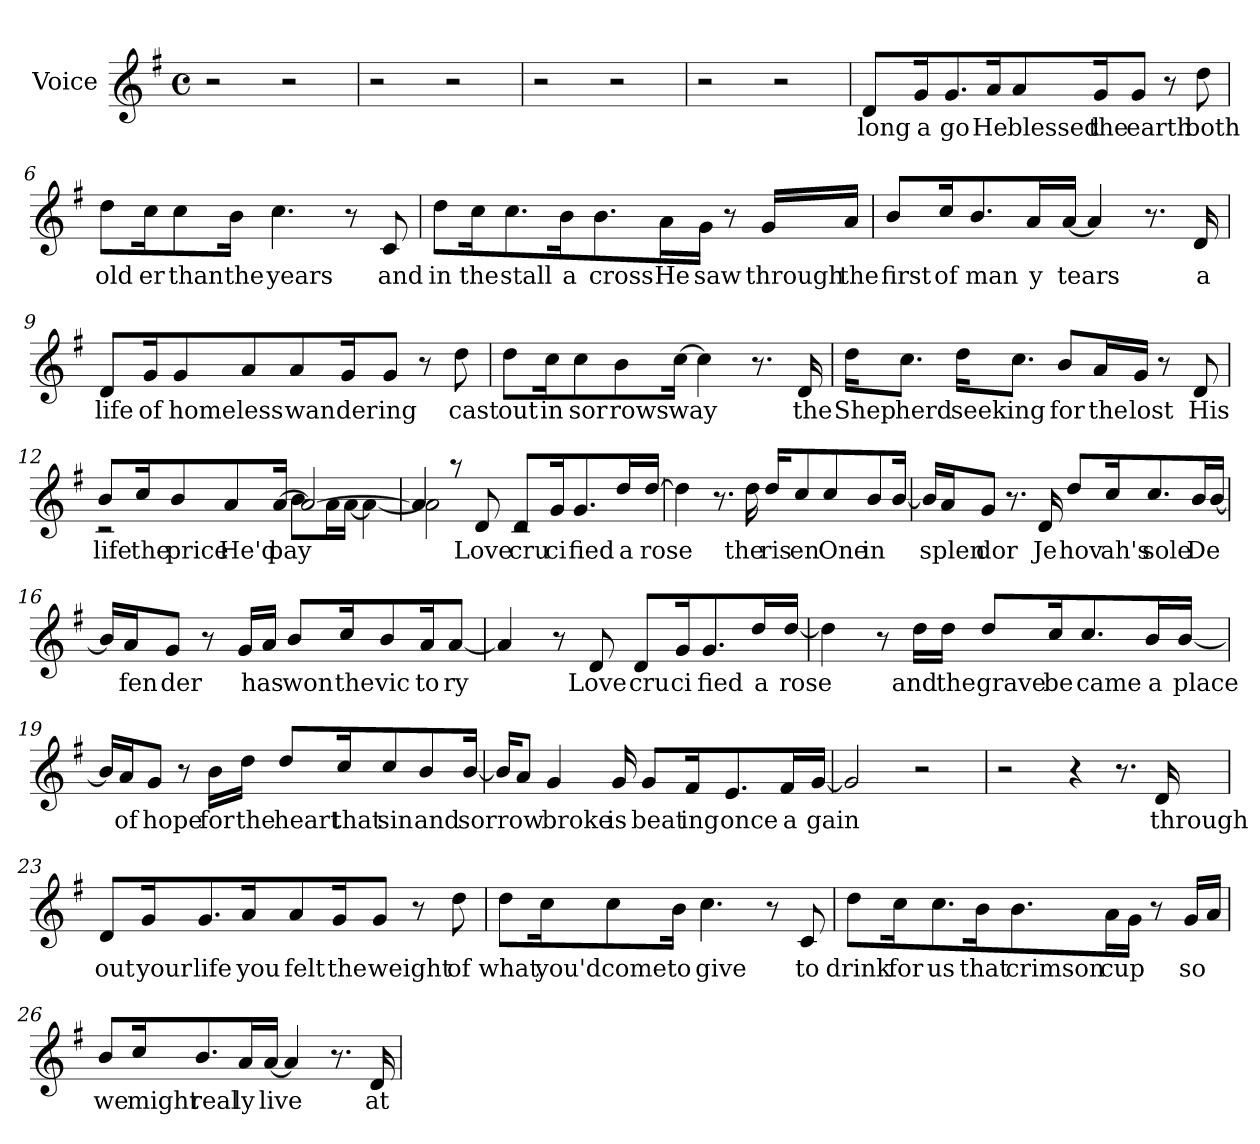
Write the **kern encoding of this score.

**kern	**text
*part1	*part1
*staff1	*staff1
*I"Voice	*
*I'V	*
*clefG2	*
*k[f#]	*
*G:	*
*M4/4	*
*met(c)	*
=1	=1
2r	.
2r	.
=2	=2
2r	.
2r	.
=3	=3
2r	.
2r	.
=4	=4
2r	.
2r	.
=5	=5
!	!LO:LY:b
8d/L	long
!	!LO:LY:b
16g/k	a
!	!LO:LY:b
8.g/	go
!	!LO:LY:b
16a/k	He
!	!LO:LY:b
8a/	blessed
!	!LO:LY:b
16g/k	the
!	!LO:LY:b
8g/J	earth
8r	.
!	!LO:LY:b
8dd\	both
!!LO:LB:g=z
=6	=6
!	!LO:LY:b
8dd\L	old
!	!LO:LY:b
16cc\k	er
!	!LO:LY:b
8cc\	than
!	!LO:LY:b
16b\Jk	the
!	!LO:LY:b
4.cc\	years
8r	.
!	!LO:LY:b
8c/	and
=7	=7
!	!LO:LY:b
8dd\L	in
!	!LO:LY:b
16cc\k	the
!	!LO:LY:b
8.cc\	stall
!	!LO:LY:b
16b\k	a
!	!LO:LY:b
8.b\	cross
!	!LO:LY:b
16a\L	He
!	!LO:LY:b
16g\JJ	saw
8r	.
!	!LO:LY:b
16g/LL	through
!	!LO:LY:b
16a/JJ	the
=8	=8
!	!LO:LY:b
8b/L	first
!	!LO:LY:b
16cc/k	of
!	!LO:LY:b
8.b/	man
!	!LO:LY:b
16a/L	y
!	!LO:LY:b
[16a/JJ	tears
4a/]	.
8.r	.
!	!LO:LY:b
16d/	a
!!LO:LB:g=z
=9	=9
!	!LO:LY:b
8d/L	life
!	!LO:LY:b
16g/k	of
!	!LO:LY:b
8g/	home
!	!LO:LY:b
8a/	less
!	!LO:LY:b
8a/	wan
!	!LO:LY:b
16g/k	der
!	!LO:LY:b
8g/J	ing
8r	.
!	!LO:LY:b
8dd\	cast
=10	=10
!	!LO:LY:b
8dd\L	out
!	!LO:LY:b
16cc\k	in
!	!LO:LY:b
8cc\	sor
!	!LO:LY:b
8b\	rows
!	!LO:LY:b
[16cc\Jk	way
4cc\]	.
8.r	.
!	!LO:LY:b
16d/	the
=11	=11
!	!LO:LY:b
16dd\KL	Shep
!	!LO:LY:b
8.cc\J	herd
!	!LO:LY:b
16dd\KL	seek
!	!LO:LY:b
8.cc\J	ing
!	!LO:LY:b
8b/L	for
!	!LO:LY:b
16a/L	the
!	!LO:LY:b
16g/JJ	lost
8r	.
!	!LO:LY:b
8d/	His
!!LO:LB:g=z
=12	=12
!	!LO:LY:b
*^	*
8b/L	2rc	life
!	!	!LO:LY:b
16cc/k	.	the
!	!	!LO:LY:b
8b/	.	price
!	!	!LO:LY:b
8a/	.	He'd
!	!	!LO:LY:b
[>16a/Jk	.	pay
2a/_	8b\L	.
.	16a\L	.
.	[<16a\JJ	.
.	4a\_	.
=13	=13	=13
4a/]	2a\]	.
8raa	.	.
!	!	!LO:LY:b
8d/	.	Love
!	!	!LO:LY:b
8d/L	2rc	cru
!	!	!LO:LY:b
16g/k	.	ci
!	!	!LO:LY:b
8.g/	.	fied
!	!	!LO:LY:b
16dd/L	.	a
!	!	!LO:LY:b
[>16dd/JJ	.	rose
*v	*v	*
=14	=14
4dd\]	.
8.r	.
!	!LO:LY:b
16dd\	the
!	!LO:LY:b
16dd/KL	ris
!	!LO:LY:b
8cc/	en
!	!LO:LY:b
8cc/	One
!	!LO:LY:b
8b/	in
[16b/Jk	.
!!LO:LB:g=z
=15	=15
16b/LL]	.
!	!LO:LY:b
16a/J	splen
!	!LO:LY:b
8g/J	dor
8.r	.
!	!LO:LY:b
16d/	Je
!	!LO:LY:b
8dd/L	hov
!	!LO:LY:b
16cc/k	ah's
!	!LO:LY:b
8.cc/	sole
!	!LO:LY:b
16b/L	De
[16b/JJ	.
=16	=16
16b/LL]	.
!	!LO:LY:b
16a/J	fen
!	!LO:LY:b
8g/J	der
8r	.
16g/LL	.
!	!LO:LY:b
16a/JJ	has
!	!LO:LY:b
8b/L	won
!	!LO:LY:b
16cc/k	the
!	!LO:LY:b
8b/	vic
!	!LO:LY:b
16a/k	to
!	!LO:LY:b
[8a/J	ry
!!LO:LB:g=z
=17	=17
4a/]	.
8r	.
!	!LO:LY:b
8d/	Love
!	!LO:LY:b
8d/L	cru
!	!LO:LY:b
16g/k	ci
!	!LO:LY:b
8.g/	fied
!	!LO:LY:b
16dd/L	a
!	!LO:LY:b
[16dd/JJ	rose
=18	=18
4dd\]	.
8r	.
!	!LO:LY:b
16dd\LL	and
!	!LO:LY:b
16dd\JJ	the
!	!LO:LY:b
8dd/L	grave
!	!LO:LY:b
16cc/k	be
!	!LO:LY:b
8.cc/	came
!	!LO:LY:b
16b/L	a
!	!LO:LY:b
[16b/JJ	place
!!LO:LB:g=z
=19	=19
16b/LL]	.
!	!LO:LY:b
16a/J	of
!	!LO:LY:b
8g/J	hope
8r	.
!	!LO:LY:b
16b\LL	for
!	!LO:LY:b
16dd\JJ	the
!	!LO:LY:b
8dd/L	heart
!	!LO:LY:b
16cc/k	that
!	!LO:LY:b
8cc/	sin
!	!LO:LY:b
8b/	and
!	!LO:LY:b
[16b/Jk	sor
=20	=20
16b/KL]	.
!	!LO:LY:b
8a/J	row
!	!LO:LY:b
4g/	broke
!	!LO:LY:b
16g/	is
!	!LO:LY:b
8g/L	beat
!	!LO:LY:b
16f#/k	ing
!	!LO:LY:b
8.e/	once
!	!LO:LY:b
16f#/L	a
!	!LO:LY:b
[16g/JJ	gain
=21	=21
2g/]	.
2r	.
!!LO:LB:g=z
=22	=22
2r	.
4r	.
8.r	.
!	!LO:LY:b
16d/	through
=23	=23
!	!LO:LY:b
8d/L	out
!	!LO:LY:b
16g/k	your
!	!LO:LY:b
8.g/	life
!	!LO:LY:b
16a/k	you
!	!LO:LY:b
8a/	felt
!	!LO:LY:b
16g/k	the
!	!LO:LY:b
8g/J	weight
8r	.
!	!LO:LY:b
8dd\	of
=24	=24
!	!LO:LY:b
8dd\L	what
!	!LO:LY:b
16cc\k	you'd
!	!LO:LY:b
8cc\	come
!	!LO:LY:b
16b\Jk	to
!	!LO:LY:b
4.cc\	give
8r	.
!	!LO:LY:b
8c/	to
!!LO:PB:g=z
=25	=25
!	!LO:LY:b
8dd\L	drink
!	!LO:LY:b
16cc\k	for
!	!LO:LY:b
8.cc\	us
!	!LO:LY:b
16b\k	that
!	!LO:LY:b
8.b\	crimson
!	!LO:LY:b
16a\L	cup
16g\JJ	.
8r	.
!	!LO:LY:b
16g/LL	so
16a/JJ	.
=26	=26
!	!LO:LY:b
8b/L	we
!	!LO:LY:b
16cc/k	might
!	!LO:LY:b
8.b/	real
!	!LO:LY:b
16a/L	ly
!	!LO:LY:b
[16a/JJ	live
4a/]	.
8.r	.
!	!LO:LY:b
16d/	at
=	=
*-	*-
